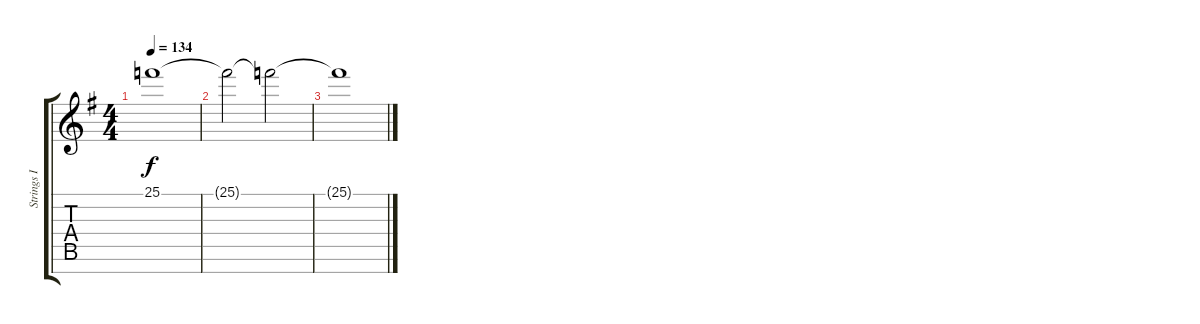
\track ("Strings I" "Strings I") {instrument stringensemble1}
\staff {score tabs}
\tuning (E4 B3 G3 D3 A2 E2 B1) {hide}
\ts (4 4)
\tempo 134
\clef g2
\ks g
25.1.1{dy f} |
25.1{t}.2 25.1{t}.2{volume 0} |
25.1{t}.1
